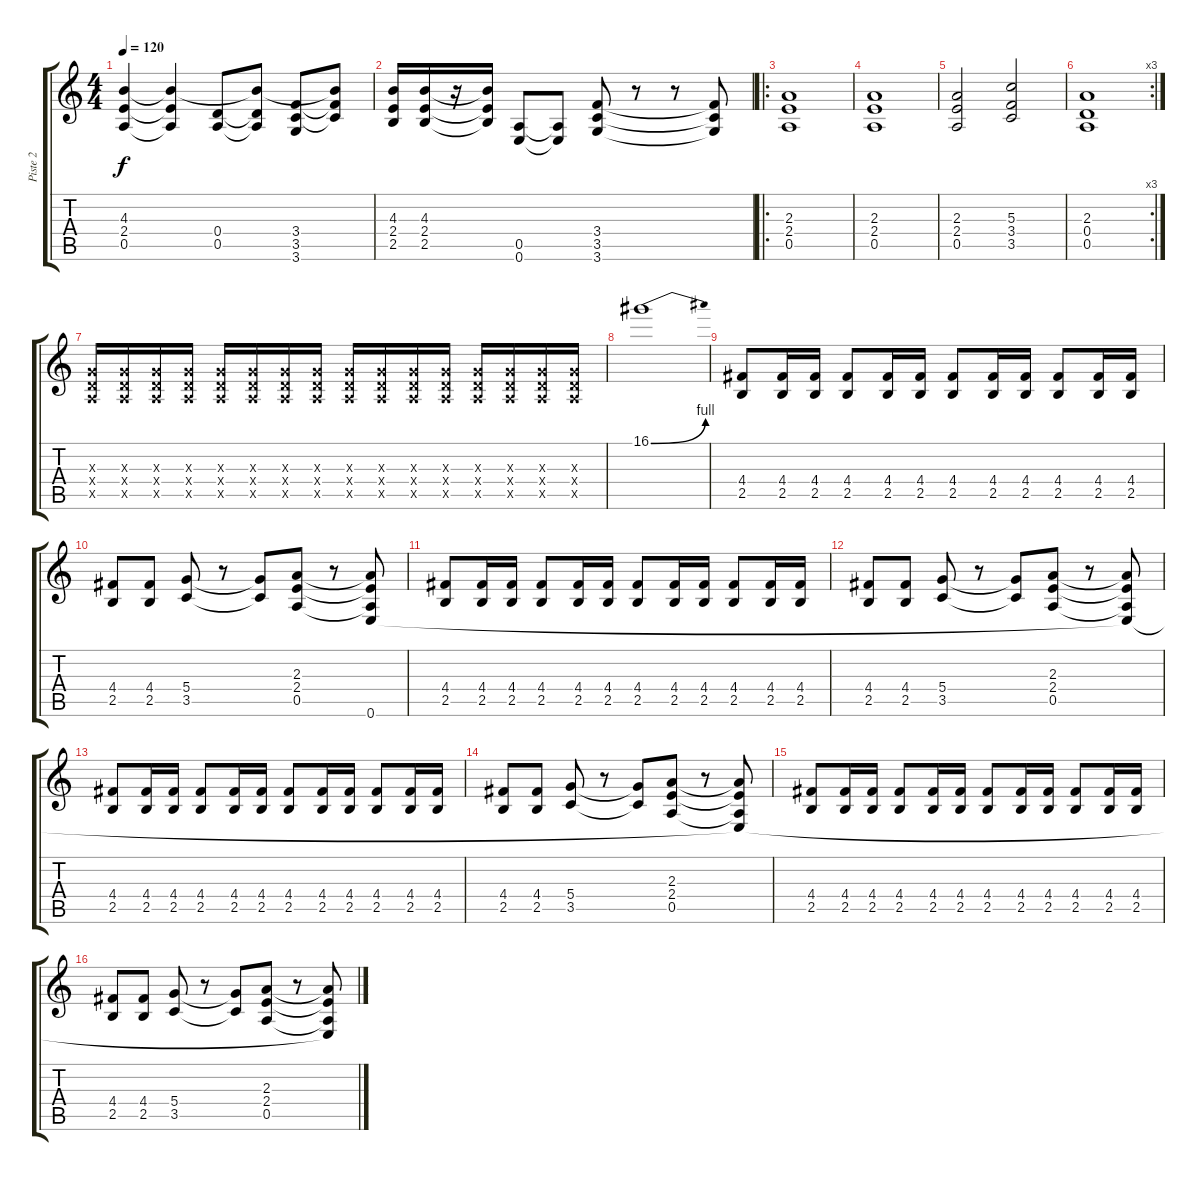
\track ("Piste 2" "Piste 2") {instrument overdrivenguitar}
\staff {score tabs}
\tuning (E4 B3 G3 D3 A2 E2) {hide}
\ts (4 4)
\tempo 120
\clef g2
\ks c
(4.3 2.4 0.5).4{dy f} (4.3{t} 2.4{t} 0.5{t}).4 (0.4 0.5).8 (4.3{t} 0.4{t} 0.5{t}).8 (3.4 3.5 3.6).8 (4.3{t} 3.4{t} 3.5{t}).8 |
(4.3 2.4 2.5).16 (4.3 2.4 2.5).16 r.16 (4.3{t} 2.4{t} 2.5{t}).16 (0.5 0.6).8 (0.5{t} 0.6{t}).8 (3.4 3.5 3.6).8 r.8 r.8 (3.4{t} 3.5{t} 3.6{t}).8 |
\ro
(2.3 2.4 0.5).1 |
(2.3 2.4 0.5).1 |
(2.3 2.4 0.5).2 (5.3 3.4 3.5).2 |
\rc 3
(2.3 0.4 0.5).1 |
(0.3{x} 0.4{x} 0.5{x}).16 (0.3{x} 0.4{x} 0.5{x}).16 (0.3{x} 0.4{x} 0.5{x}).16 (0.3{x} 0.4{x} 0.5{x}).16 (0.3{x} 0.4{x} 0.5{x}).16 (0.3{x} 0.4{x} 0.5{x}).16 (0.3{x} 0.4{x} 0.5{x}).16 (0.3{x} 0.4{x} 0.5{x}).16 (0.3{x} 0.4{x} 0.5{x}).16 (0.3{x} 0.4{x} 0.5{x}).16 (0.3{x} 0.4{x} 0.5{x}).16 (0.3{x} 0.4{x} 0.5{x}).16 (0.3{x} 0.4{x} 0.5{x}).16 (0.3{x} 0.4{x} 0.5{x}).16 (0.3{x} 0.4{x} 0.5{x}).16 (0.3{x} 0.4{x} 0.5{x}).16 |
16.1{be (bend 0 0 60 4)}.1 |
(4.4 2.5).8 (4.4 2.5).16 (4.4 2.5).16 (4.4 2.5).8 (4.4 2.5).16 (4.4 2.5).16 (4.4 2.5).8 (4.4 2.5).16 (4.4 2.5).16 (4.4 2.5).8 (4.4 2.5).16 (4.4 2.5).16 |
(4.4 2.5).8 (4.4 2.5).8 (5.4 3.5).8 r.8 (5.4{t} 3.5{t}).8 (2.3 2.4 0.5).8 r.8 (2.3{t} 2.4{t} 0.5{t} 0.6).8 |
(4.4 2.5).8 (4.4 2.5).16 (4.4 2.5).16 (4.4 2.5).8 (4.4 2.5).16 (4.4 2.5).16 (4.4 2.5).8 (4.4 2.5).16 (4.4 2.5).16 (4.4 2.5).8 (4.4 2.5).16 (4.4 2.5).16 |
(4.4 2.5).8 (4.4 2.5).8 (5.4 3.5).8 r.8 (5.4{t} 3.5{t}).8 (2.3 2.4 0.5).8 r.8 (2.3{t} 2.4{t} 0.5{t} 0.6{t}).8 |
(4.4 2.5).8 (4.4 2.5).16 (4.4 2.5).16 (4.4 2.5).8 (4.4 2.5).16 (4.4 2.5).16 (4.4 2.5).8 (4.4 2.5).16 (4.4 2.5).16 (4.4 2.5).8 (4.4 2.5).16 (4.4 2.5).16 |
(4.4 2.5).8 (4.4 2.5).8 (5.4 3.5).8 r.8 (5.4{t} 3.5{t}).8 (2.3 2.4 0.5).8 r.8 (2.3{t} 2.4{t} 0.5{t} 0.6{t}).8 |
(4.4 2.5).8 (4.4 2.5).16 (4.4 2.5).16 (4.4 2.5).8 (4.4 2.5).16 (4.4 2.5).16 (4.4 2.5).8 (4.4 2.5).16 (4.4 2.5).16 (4.4 2.5).8 (4.4 2.5).16 (4.4 2.5).16 |
(4.4 2.5).8 (4.4 2.5).8 (5.4 3.5).8 r.8 (5.4{t} 3.5{t}).8 (2.3 2.4 0.5).8 r.8 (2.3{t} 2.4{t} 0.5{t} 0.6{t}).8
